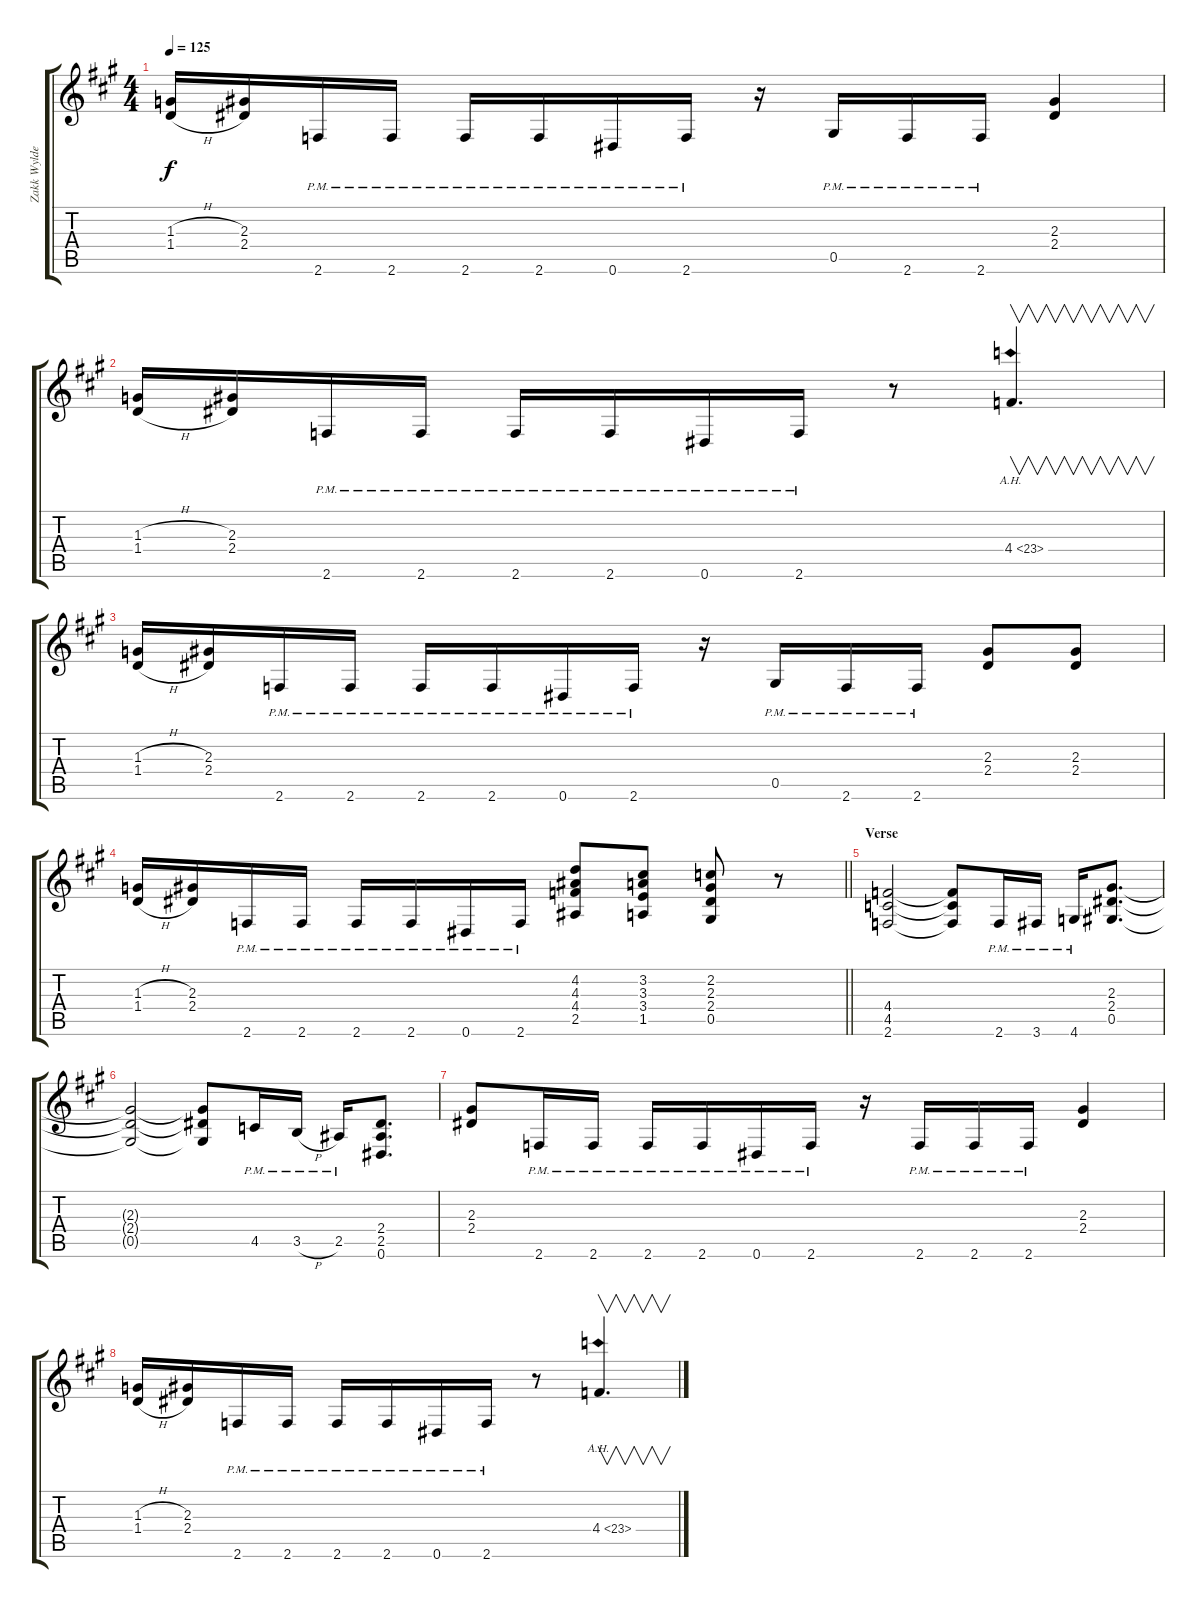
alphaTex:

\track ("Zakk Wylde - Rhytm Guitar I" "Zakk Wylde") {instrument distortionguitar}
\staff {score tabs}
\tuning (Eb4 Bb3 Gb3 Db3 Ab2 Eb2) {hide}
\ts (4 4)
\tempo 125
\clef g2
\ks a
(1.3{h} 1.4{h}).16{dy f} (2.3 2.4).16 2.6{pm}.16 2.6{pm}.16 2.6{pm}.16 2.6{pm}.16 0.6{pm}.16 2.6{pm}.16 r.16 0.5{pm}.16 2.6{pm}.16 2.6{pm}.16 (2.3 2.4).4 |
(1.3{h} 1.4{h}).16 (2.3 2.4).16 2.6{pm}.16 2.6{pm}.16 2.6{pm}.16 2.6{pm}.16 0.6{pm}.16 2.6{pm}.16 r.8 4.4{ah 19}.4{v d} |
(1.3{h} 1.4{h}).16 (2.3 2.4).16 2.6{pm}.16 2.6{pm}.16 2.6{pm}.16 2.6{pm}.16 0.6{pm}.16 2.6{pm}.16 r.16 0.5{pm}.16 2.6{pm}.16 2.6{pm}.16 (2.3 2.4).8 (2.3 2.4).8 |
\barLineRight lightlight
(1.3{h} 1.4{h}).16 (2.3 2.4).16 2.6{pm}.16 2.6{pm}.16 2.6{pm}.16 2.6{pm}.16 0.6{pm}.16 2.6{pm}.16 (4.2 4.3 4.4 2.5).8 (3.2 3.3 3.4 1.5).8 (2.2 2.3 2.4 0.5).8 r.8 |
\section ("" "Verse")
(4.4 4.5 2.6).2 (4.4{t} 4.5{t} 2.6{t}).8 2.6{pm}.16 3.6{pm}.16 4.6{pm}.16 (2.3 2.4 0.5).8{d} |
(2.3{t} 2.4{t} 0.5{t}).2 (2.3{t} 2.4{t} 0.5{t}).8 4.5{pm}.16 3.5{h pm}.16 2.5{pm}.16 (2.4 2.5 0.6).8{d} |
(2.3 2.4).8 2.6{pm}.16 2.6{pm}.16 2.6{pm}.16 2.6{pm}.16 0.6{pm}.16 2.6{pm}.16 r.16 2.6{pm}.16 2.6{pm}.16 2.6{pm}.16 (2.3 2.4).4 |
(1.3{h} 1.4{h}).16 (2.3 2.4).16 2.6{pm}.16 2.6{pm}.16 2.6{pm}.16 2.6{pm}.16 0.6{pm}.16 2.6{pm}.16 r.8 4.4{ah 19}.4{v d}
